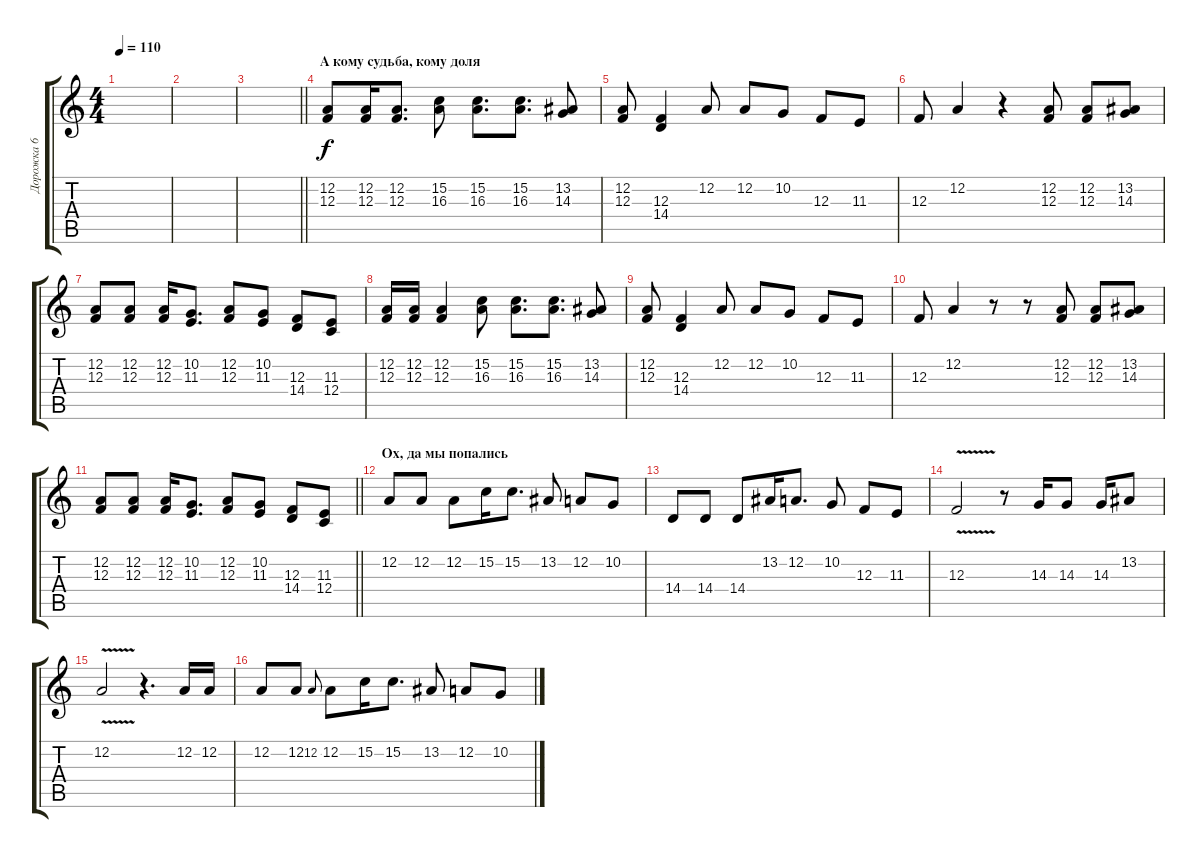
\track ("Дорожка 6" "Дорожка 6") {instrument flute}
\staff {score tabs}
\tuning (D4 A3 F3 C3 G2 D2) {hide}
\ts (4 4)
\tempo 110
\clef g2
\ks c
|
|
\barLineRight lightlight
|
\section ("" "А кому судьба, кому доля")
(12.2 12.3).8 (12.2 12.3).16 (12.2 12.3).8{d} (15.2 16.3).8 (15.2 16.3).8{d} (15.2 16.3).8{d} (13.2 14.3).8 |
(12.2 12.3).8 (12.3 14.4).4 12.2.8 12.2.8 10.2.8 12.3.8 11.3.8 |
12.3.8 12.2.4 r.4 (12.2 12.3).8 (12.2 12.3).8 (13.2 14.3).8 |
(12.2 12.3).8 (12.2 12.3).8 (12.2 12.3).16 (10.2 11.3).8{d} (12.2 12.3).8 (10.2 11.3).8 (12.3 14.4).8 (11.3 12.4).8 |
(12.2 12.3).16 (12.2 12.3).16 (12.2 12.3).4 (15.2 16.3).8 (15.2 16.3).8{d} (15.2 16.3).8{d} (13.2 14.3).8 |
(12.2 12.3).8 (12.3 14.4).4 12.2.8 12.2.8 10.2.8 12.3.8 11.3.8 |
12.3.8 12.2.4 r.8 r.8 (12.2 12.3).8 (12.2 12.3).8 (13.2 14.3).8 |
\barLineRight lightlight
(12.2 12.3).8 (12.2 12.3).8 (12.2 12.3).16 (10.2 11.3).8{d} (12.2 12.3).8 (10.2 11.3).8 (12.3 14.4).8 (11.3 12.4).8 |
\section ("" "Ох, да мы попались")
12.2.8 12.2.8 12.2.8 15.2.16 15.2.8{d} 13.2.8 12.2.8 10.2.8 |
14.4.8 14.4.8 14.4.8 13.2.16 12.2.8{d} 10.2.8 12.3.8 11.3.8 |
12.3{v}.2 r.8 14.3.16 14.3.8 14.3.16 13.2.8 |
12.2{v}.2 r.4{d} 12.2.16 12.2.16 |
12.2.8 12.2.8 12.2.8{gr onbeat} 12.2.8 15.2.16 15.2.8{d} 13.2.8 12.2.8 10.2.8
